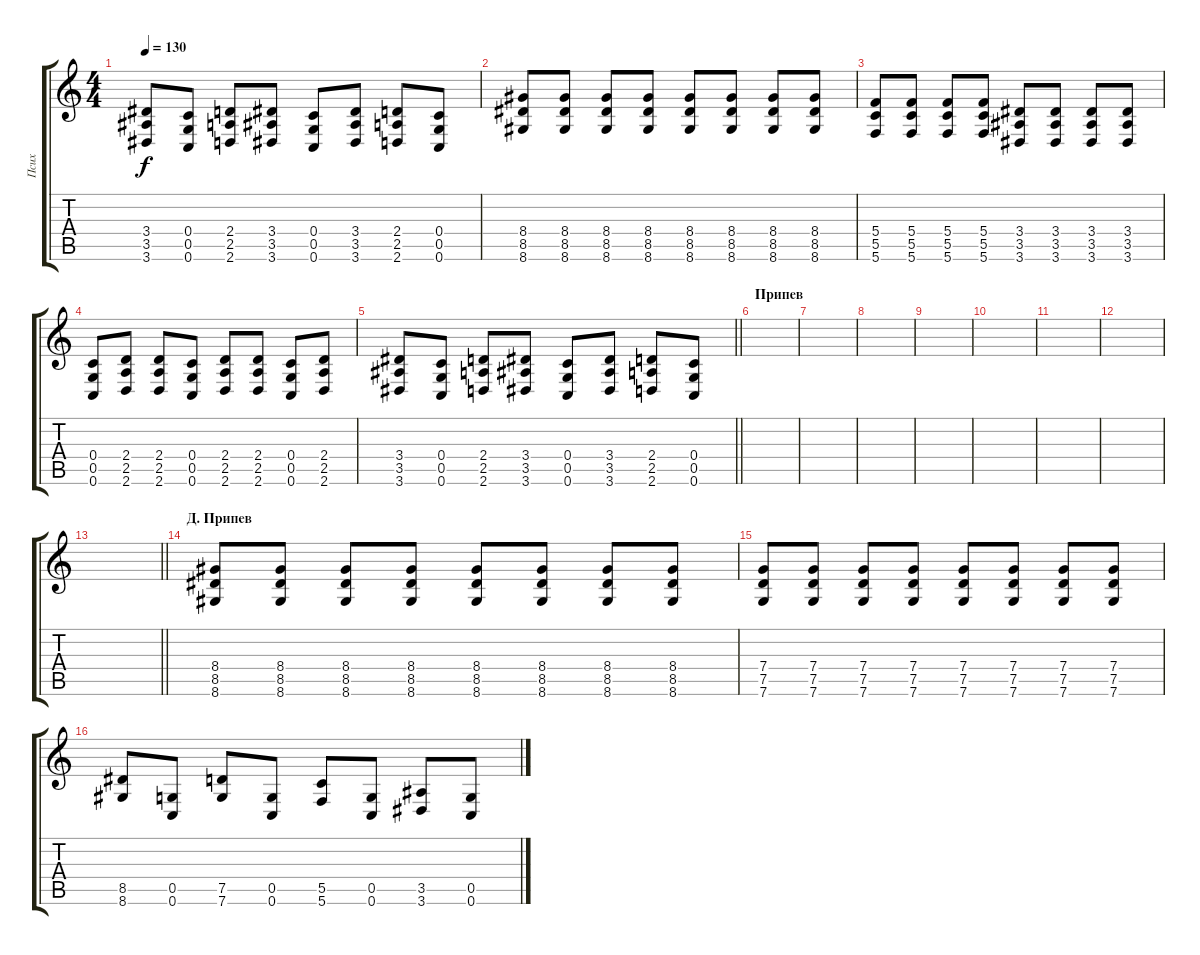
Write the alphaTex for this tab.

\track ("Псих" "Псих") {instrument distortionguitar}
\staff {score tabs}
\tuning (D4 A3 F3 C3 G2 C2) {hide}
\ts (4 4)
\tempo 130
\clef g2
\ks c
(3.4 3.5 3.6).8{dy f} (0.4 0.5 0.6).8 (2.4 2.5 2.6).8 (3.4 3.5 3.6).8 (0.4 0.5 0.6).8 (3.4 3.5 3.6).8 (2.4 2.5 2.6).8 (0.4 0.5 0.6).8 |
(8.4 8.5 8.6).8 (8.4 8.5 8.6).8 (8.4 8.5 8.6).8 (8.4 8.5 8.6).8 (8.4 8.5 8.6).8 (8.4 8.5 8.6).8 (8.4 8.5 8.6).8 (8.4 8.5 8.6).8 |
(5.4 5.5 5.6).8 (5.4 5.5 5.6).8 (5.4 5.5 5.6).8 (5.4 5.5 5.6).8 (3.4 3.5 3.6).8 (3.4 3.5 3.6).8 (3.4 3.5 3.6).8 (3.4 3.5 3.6).8 |
(0.4 0.5 0.6).8 (2.4 2.5 2.6).8 (2.4 2.5 2.6).8 (0.4 0.5 0.6).8 (2.4 2.5 2.6).8 (2.4 2.5 2.6).8 (0.4 0.5 0.6).8 (2.4 2.5 2.6).8 |
\barLineRight lightlight
(3.4 3.5 3.6).8 (0.4 0.5 0.6).8 (2.4 2.5 2.6).8 (3.4 3.5 3.6).8 (0.4 0.5 0.6).8 (3.4 3.5 3.6).8 (2.4 2.5 2.6).8 (0.4 0.5 0.6).8 |
\section ("" "Припев")
|
|
|
|
|
|
|
\barLineRight lightlight
|
\section ("" "Д. Припев")
(8.4 8.5 8.6).8 (8.4 8.5 8.6).8 (8.4 8.5 8.6).8 (8.4 8.5 8.6).8 (8.4 8.5 8.6).8 (8.4 8.5 8.6).8 (8.4 8.5 8.6).8 (8.4 8.5 8.6).8 |
(7.4 7.5 7.6).8 (7.4 7.5 7.6).8 (7.4 7.5 7.6).8 (7.4 7.5 7.6).8 (7.4 7.5 7.6).8 (7.4 7.5 7.6).8 (7.4 7.5 7.6).8 (7.4 7.5 7.6).8 |
(8.5 8.6).8 (0.5 0.6).8 (7.5 7.6).8 (0.5 0.6).8 (5.5 5.6).8 (0.5 0.6).8 (3.5 3.6).8 (0.5 0.6).8
